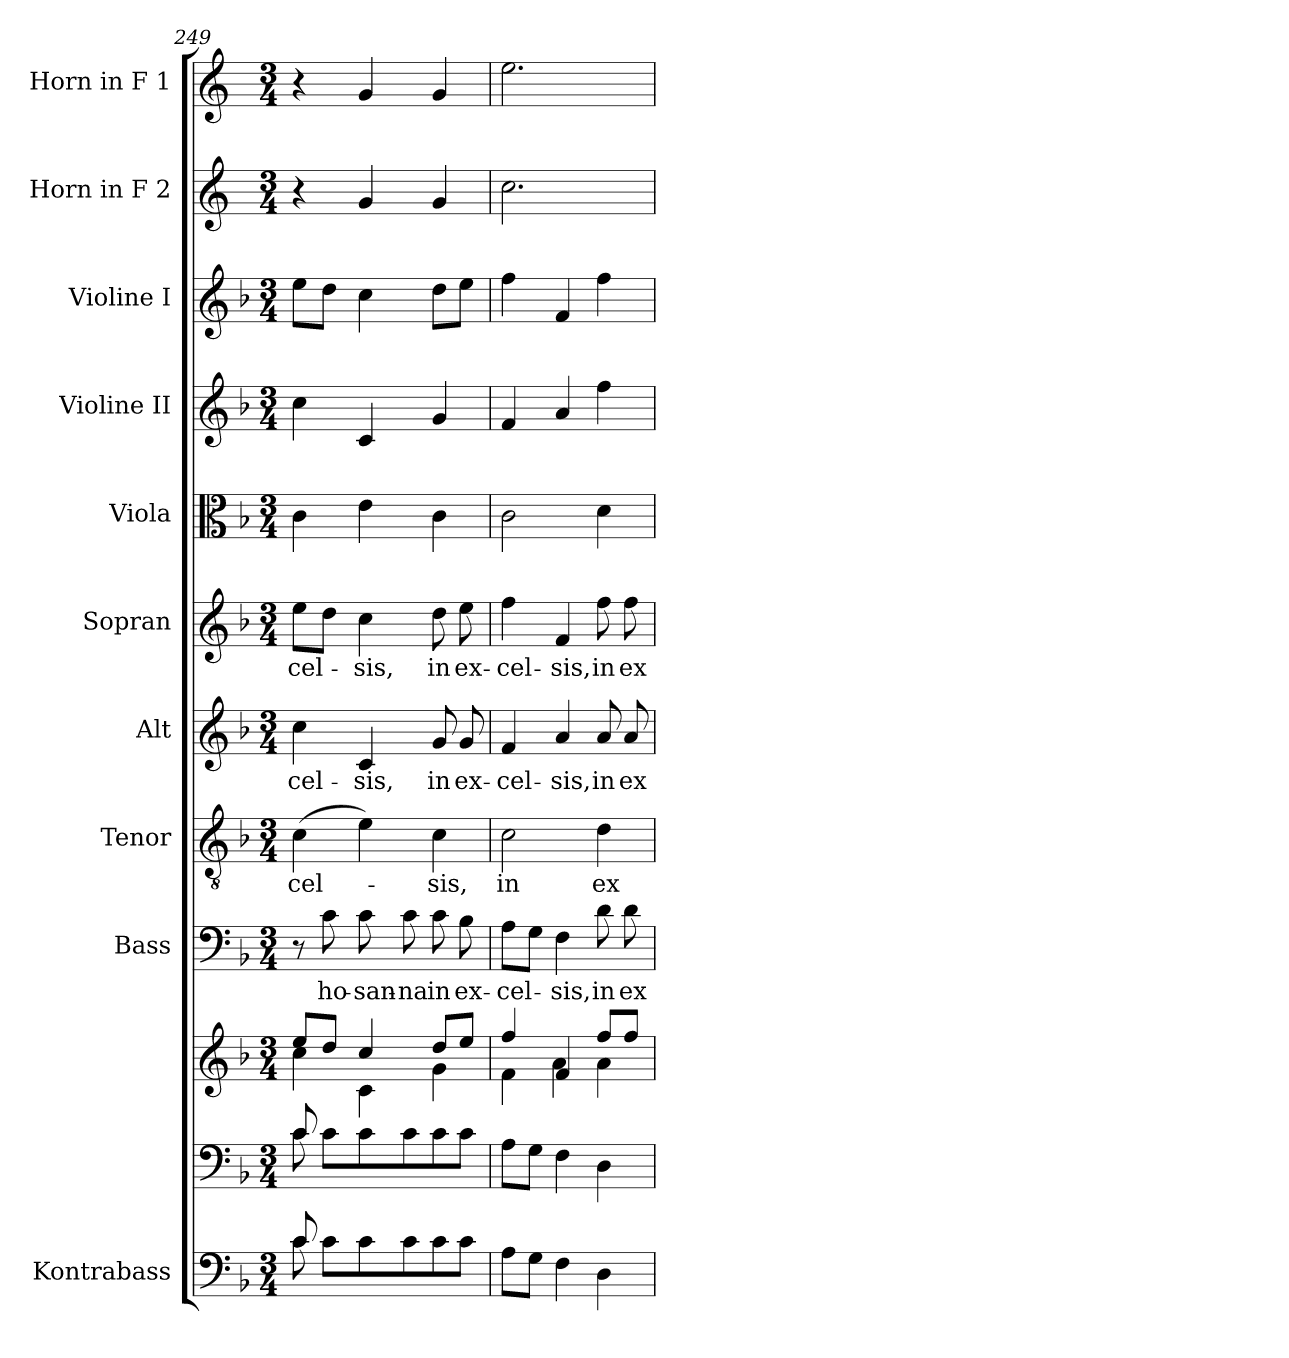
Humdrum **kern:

**kern	**kern	**kern	**kern	**text	**kern	**text	**kern	**text	**kern	**text	**kern	**kern	**kern	**kern	**kern
*part11	*part10	*part10	*part9	*part9	*part8	*part8	*part7	*part7	*part6	*part6	*part5	*part4	*part3	*part2	*part1
*staff12	*staff11	*staff10	*staff9	*staff9	*staff8	*staff8	*staff7	*staff7	*staff6	*staff6	*staff5	*staff4	*staff3	*staff2	*staff1
*I"Kontrabass	*	*	*I"Bass	*	*I"Tenor	*	*I"Alt	*	*I"Sopran	*	*I"Viola	*I"Violine II	*I"Violine I	*I"Horn in F 2	*I"Horn in F 1
*I'Kb.	*	*	*I'B	*	*I'T	*	*I'A	*	*I'S	*	*I'Vla.	*I'Vl. II	*I'Vl. I	*I'Hrn. 2	*I'Hrn. 1
!!LO:PB:g=z
*clefF4	*clefF4	*clefG2	*clefF4	*	*clefGv2	*	*clefG2	*	*clefG2	*	*clefC3	*clefG2	*clefG2	*clefG2	*clefG2
*ITrd7c12	*	*	*	*	*	*	*	*	*	*	*	*	*	*ITrd4c7	*ITrd4c7
*k[b-]	*k[b-]	*k[b-]	*k[b-]	*	*k[b-]	*	*k[b-]	*	*k[b-]	*	*k[b-]	*k[b-]	*k[b-]	*k[b-]	*k[b-]
*F:	*F:	*F:	*F:	*	*F:	*	*F:	*	*F:	*	*F:	*F:	*F:	*F:	*F:
*M3/4	*M3/4	*M3/4	*M3/4	*	*M3/4	*	*M3/4	*	*M3/4	*	*M3/4	*M3/4	*M3/4	*M3/4	*M3/4
=249	=249	=249	=249	=249	=249	=249	=249	=249	=249	=249	=249	=249	=249	=249	=249
*^	*^	*^	*	*	*	*	*	*	*	*	*	*	*	*	*
!	!	!	!	!	!	!	!	!	!LO:LY:b	!	!LO:LY:b	!	!LO:LY:b	!	!	!	!	!
8C/	8C\	8c/	8c\	8ee/L	4cc\	8r	.	(>4c\	-cel-	4cc\	-cel-	8ee\L	-cel-	4c\	4cc\	8ee\L	4r	4r
!	!	!	!	!	!	!	!LO:LY:b	!	!	!	!	!	!	!	!	!	!	!
2ryy	8C\L	2ryy	8c\L	8dd/J	.	8c\	ho-	.	.	.	.	8dd\J	.	.	.	8dd\J	.	.
!	!	!	!	!	!	!	!LO:LY:b	!	!	!	!LO:LY:b	!	!LO:LY:b	!	!	!	!	!
.	8C\	.	8c\	4cc/	4c\	8c\	-san-	4e\)	.	4c/	-sis,	4cc\	-sis,	4e\	4c/	4cc\	4c/	4c/
!	!	!	!	!	!	!	!LO:LY:b	!	!	!	!	!	!	!	!	!	!	!
.	8C\	.	8c\	.	.	8c\	-na	.	.	.	.	.	.	.	.	.	.	.
!	!	!	!	!	!	!	!LO:LY:b	!	!LO:LY:b	!	!LO:LY:b	!	!LO:LY:b	!	!	!	!	!
.	8C\	.	8c\	8dd/L	4g\	8c\	in	4c\	-sis,	8g/	in	8dd\	in	4c\	4g/	8dd\L	4c/	4c/
!	!	!	!	!	!	!	!LO:LY:b	!	!	!	!LO:LY:b	!	!LO:LY:b	!	!	!	!	!
8ryy	8C\J	8ryy	8c\J	8ee/J	.	8B-\	ex-	.	.	8g/	ex-	8ee\	ex-	.	.	8ee\J	.	.
=250	=250	=250	=250	=250	=250	=250	=250	=250	=250	=250	=250	=250	=250	=250	=250	=250	=250	=250
!	!	!	!	!	!	!	!LO:LY:b	!	!LO:LY:b	!	!LO:LY:b	!	!LO:LY:b	!	!	!	!	!
*v	*v	*	*	*	*	*	*	*	*	*	*	*	*	*	*	*	*	*
*	*v	*v	*	*	*	*	*	*	*	*	*	*	*	*	*	*	*
8AA\L	8A\L	4ff/	4f\	8A\L	-cel-	2c\	in	4f/	-cel-	4ff\	-cel-	2c\	4f/	4ff\	2.f\	2.a\
8GG\J	8G\J	.	.	8G\J	.	.	.	.	.	.	.	.	.	.	.	.
!	!	!	!	!	!LO:LY:b	!	!	!	!LO:LY:b	!	!LO:LY:b	!	!	!	!	!
4FF\	4F\	4f/	4a\	4F\	-sis,	.	.	4a/	-sis,	4f/	-sis,	.	4a/	4f/	.	.
!	!	!	!	!	!LO:LY:b	!	!LO:LY:b	!	!LO:LY:b	!	!LO:LY:b	!	!	!	!	!
4DD\	4D\	8ff/L	4a\	8d\	in	4d\	ex-	8a/	in	8ff\	in	4d\	4ff\	4ff\	.	.
!	!	!	!	!	!LO:LY:b	!	!	!	!LO:LY:b	!	!LO:LY:b	!	!	!	!	!
.	.	8ff/J	.	8d\	ex-	.	.	8a/	ex-	8ff\	ex-	.	.	.	.	.
*	*	*v	*v	*	*	*	*	*	*	*	*	*	*	*	*	*
=	=	=	=	=	=	=	=	=	=	=	=	=	=	=	=
*-	*-	*-	*-	*-	*-	*-	*-	*-	*-	*-	*-	*-	*-	*-	*-
